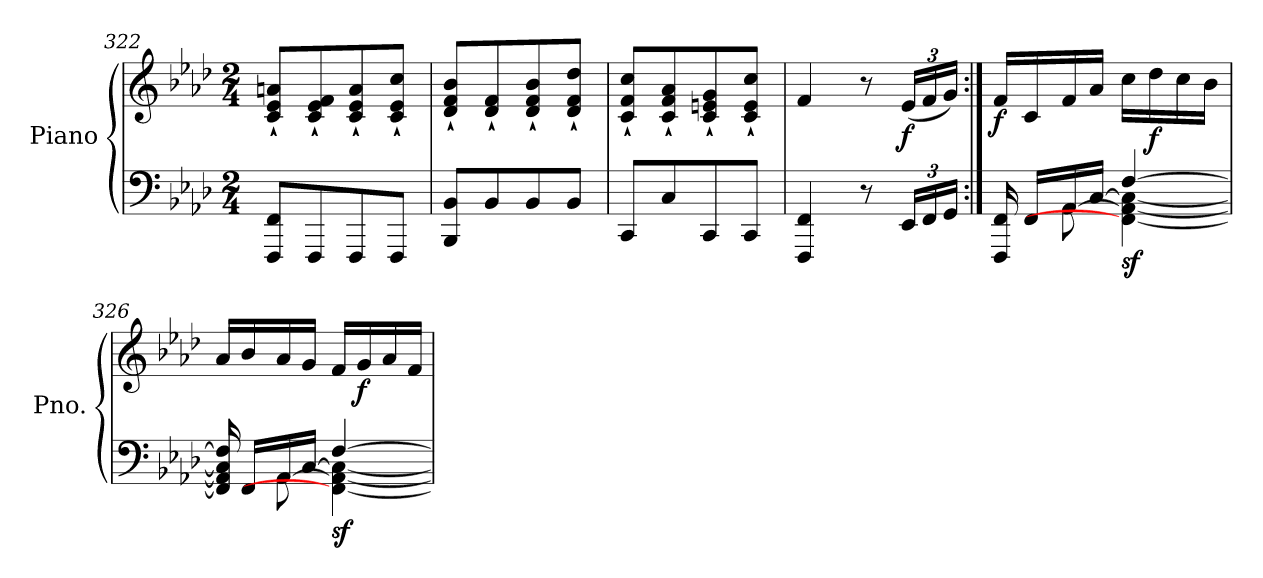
**kern	**kern	**dynam
*part1	*part1	*part1
*staff2	*staff1	*staff1/2
*I"Piano	*	*
*I'Pno.	*	*
!!LO:LB:g=z
*clefF4	*clefG2	*
*k[b-e-a-d-]	*k[b-e-a-d-]	*
*M2/4	*M2/4	*
=322	=322	=322
8FFF/ 8FF/L	8c/` 8e-/` 8an/`L	.
8FFF/	8c/` 8e-/` 8f/`	.
8FFF/	8c/` 8e-/` 8a/`	.
8FFF/J	8c/` 8e-/` 8cc/`J	.
!!LO:LB:g=z
=323	=323	=323
8BBB-/ 8BB-/L	8d-/` 8f/` 8b-/`L	.
8BB-/	8d-/` 8f/`	.
8BB-/	8d-/` 8f/` 8b-/`	.
8BB-/J	8d-/` 8f/` 8dd-/`J	.
=324	=324	=324
8CC/L	8c/` 8f/` 8cc/`L	.
8C/	8c/` 8f/` 8a-/`	.
8CC/	8c/` 8en/` 8g/`	.
8CC/J	8c/` 8e/` 8cc/`J	.
=324X10	=324X10	=324X10
4FFF/ 4FF/	4f/	.
8r	8r	.
*Xbrackettup	*Xbrackettup	*
!	!	!LO:DY:b
24EE-/LL	(<24e-/LL	f
24FF/	24f/	.
24GG/JJ	24g/JJ)	.
=325:|!	=325:|!	=325:|!
*^	*	*
*	*^	*	*
!	!	!	!	!LO:DY:b
16FFF/ 16FF/	16ryy	8ryy	16f/LL	f
16FF/LL	[8.FF\yy	.	16c/	.
16AA-/	.	[8AA-\	16f/	.
[16C/JJ	.	.	16a-/JJ	.
!	!	!	!	!LO:DY:b=2
[4F/	4FF\_ 4AA-\_ 4C\_	4ryy	16cc\LL	sf
!	!	!	!	!LO:DY:b
.	.	.	16dd-\	f
.	.	.	16cc\	.
.	.	.	16b-\JJ	.
=326	=326	=326	=326	=326
16FF/] 16AA-/] 16C/] 16F/]	16ryy	8ryy	16a-/LL	.
16FF/LL	[8.FF\yy	.	16b-/	.
16AA-/	.	[8AA-\	16a-/	.
[16C/JJ	.	.	16g/JJ	.
!	!	!	!	!LO:DY:b=2
[4F/	4FF\_ 4AA-\_ 4C\_	4ryy	16f/LL	sf
!	!	!	!	!LO:DY:b
.	.	.	16g/	f
.	.	.	16a-/	.
.	.	.	16f/JJ	.
*v	*v	*v	*	*
=	=	=
*-	*-	*-
